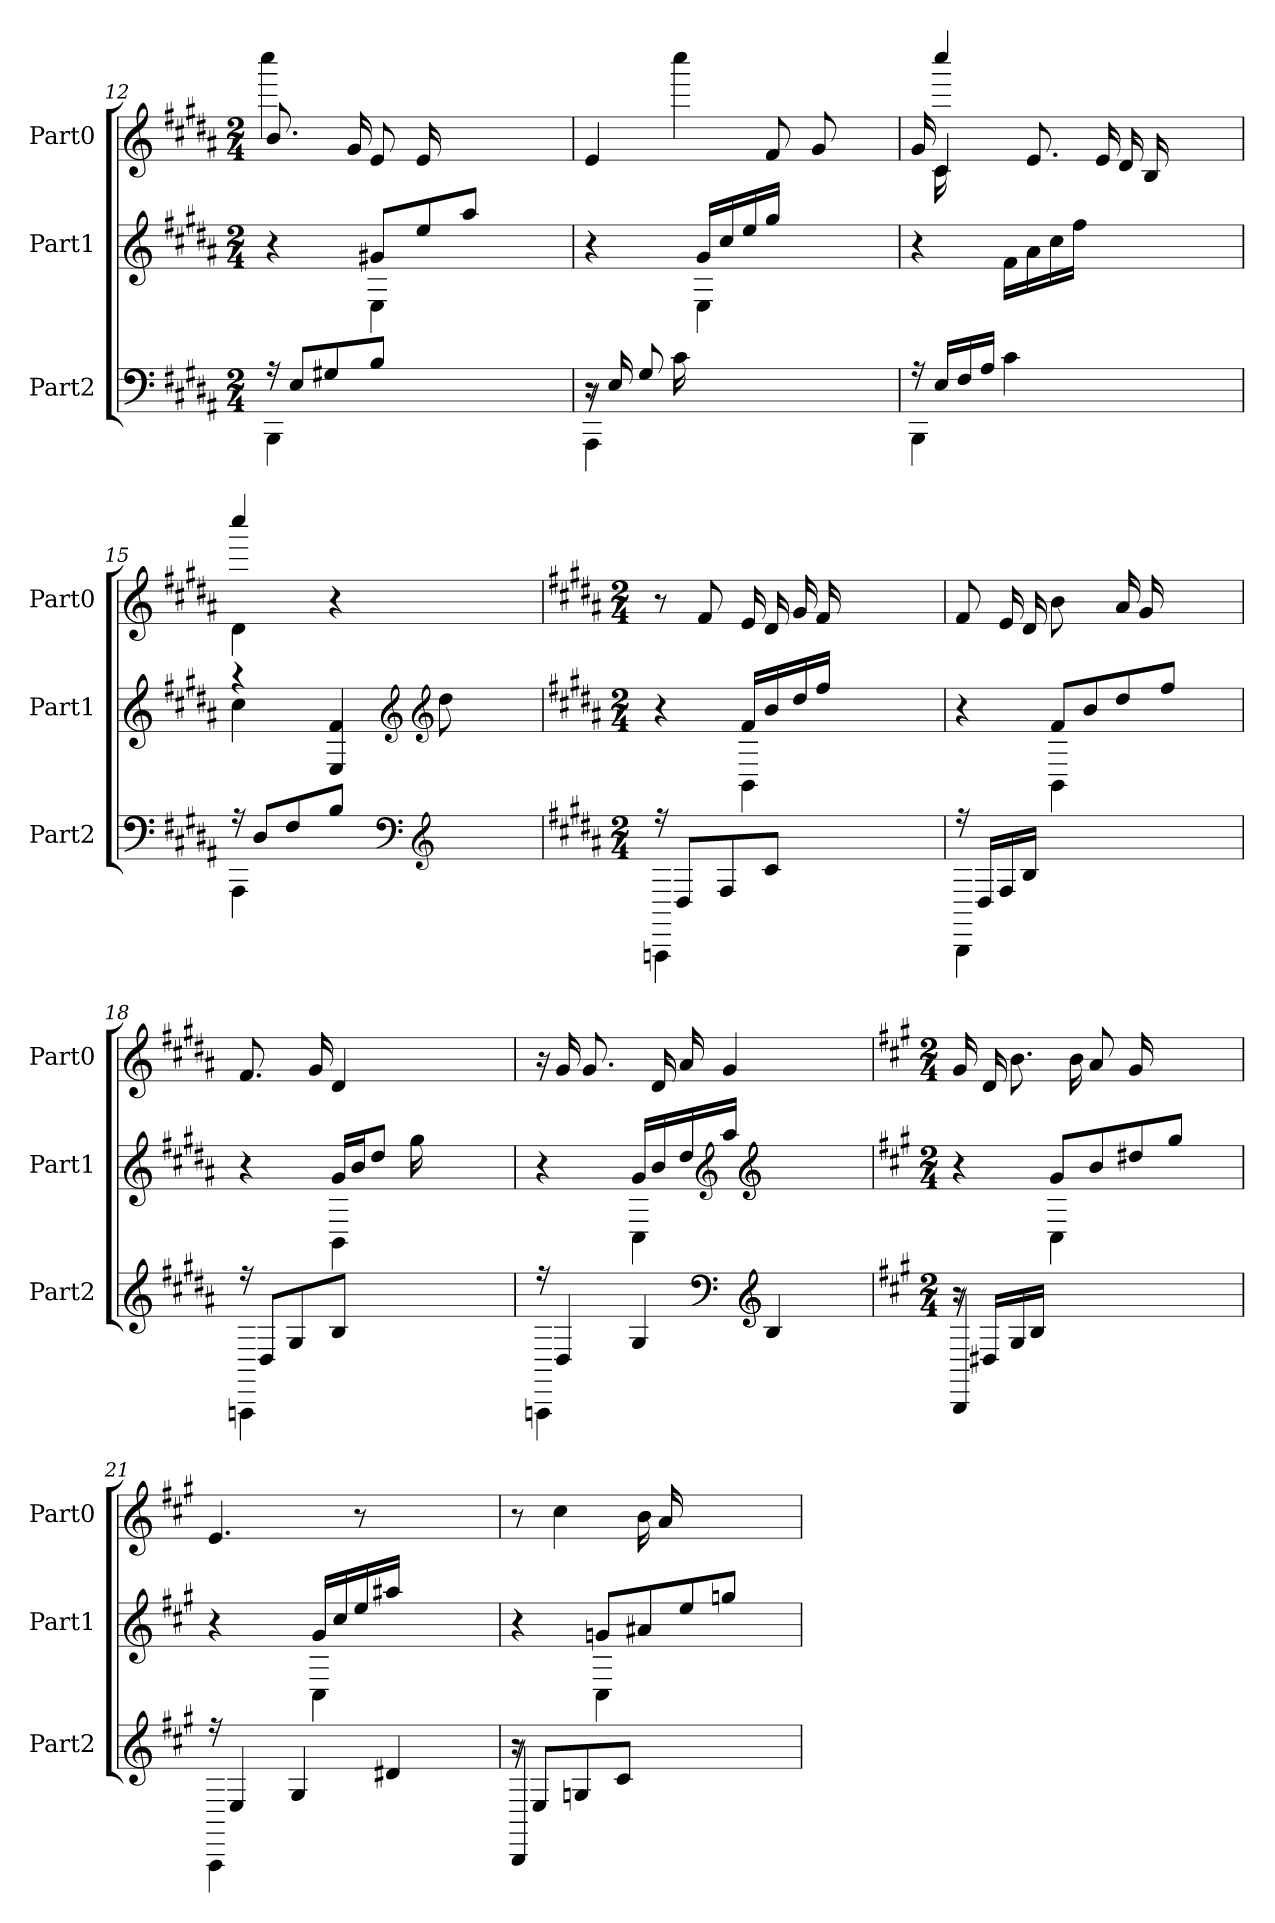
**kern	**kern	**kern
*part3	*part2	*part1
*staff3	*staff2	*staff1
*I"Part2	*I"Part1	*I"Part0
*I'Part2	*I'Part1	*I'Part0
!!LO:LB:g=z
*clefF4	*clefG2	*
*k[f#c#g#d#a#]	*k[f#c#g#d#a#]	*k[f#c#g#d#a#]
*M2/4	*M2/4	*M2/4
=12	=12	=12
*^	*^	*^
16r	4BBB	4r	16ryy	8.b	4cccc#
8EL	.	.	8ryy	.	.
8G#X	.	.	16ryy	16ryy	.
.	16ryy	16ryy	16ryy	16g#	16ryy
8BJ	16ryy	8g#XL	4E	8e	16ryy
.	16ryy	.	.	.	16ryy
16ryy	16ryy	8ee	.	16e	16ryy
16ryy	2ryy	.	.	16ryy	2ryy
4..ryy	.	8aa#J	4..ryy	4..ryy	.
.	.	4ryy	.	.	.
.	.	16ryy	.	.	.
*	*	*	*	*v	*v
=13	=13	=13	=13	=13
*	*^	*	*	*
16r	4AAA#	8r	4r	16ryy	4e
16E	.	.	.	16ryy	.
8G#	.	8ryy	.	8ryy	.
16c#	16ryy	16ryy	16ryy	16ryy	4cccc#
16ryy	16ryy	16ryy	16g#LL	4E	.
16ryy	16ryy	16ryy	16cc#	.	.
16ryy	16ryy	16ryy	16ee	.	.
16ryy	16ryy	16ryy	16gg#JJ	.	8f#
4..ryy	4..ryy	4..ryy	4..ryy	4..ryy	.
.	.	.	.	.	8g#
.	.	.	.	.	4ryy
*	*v	*v	*	*	*
*	*	*v	*v	*
=14	=14	=14	=14
*	*	*	*^
*	*	*	*	*^
16r	4BBB	4r	16g#	16ryy	16ryy
16ELL	.	.	4cccc#	16c#	4c#
16F#	.	.	.	16ryy	.
16A#JJ	.	.	.	16ryy	.
4c#	16ryy	16f#LL	.	16ryy	.
.	16ryy	16a#	8.e	16ryy	16ryy
.	16ryy	16cc#	.	16ryy	16ryy
.	16ryy	16ff#JJ	.	16ryy	16ryy
2ryy	2ryy	2ryy	16e	2ryy	2ryy
.	.	.	16d#	.	.
.	.	.	16B	.	.
.	.	.	4ryy	.	.
.	.	.	16ryy	.	.
*	*	*	*	*v	*v
=15	=15	=15	=15	=15
*	*	*^	*	*
16r	4AAA#	4r	4cc#	4cccc#	4d#
8D#L	.	.	.	.	.
8F#	.	.	.	.	.
.	16ryy	16ryy	16ryy	16ryy	16ryy
8BJ	16ryy	4f# 4E	16ryy	16ryy	4r
.	8ryy	.	8ryy	8ryy	.
8ryy	.	.	.	.	.
*clefF4	*	*clefG2	*	*	*
.	2ryy	.	2ryy	2ryy	.
*clefG2	*	*clefG2	*	*	*
4..ryy	.	8dd#	.	.	4..ryy
.	.	4ryy	.	.	.
.	.	16ryy	.	.	.
*	*	*	*	*v	*v
!!LO:PB:g=z
=16	=16	=16	=16	=16
*k[f#c#g#d#a#]	*	*k[f#c#g#d#a#]	*	*k[f#c#g#d#a#]
*M2/4	*	*M2/4	*	*M2/4
16r	4AAA	4r	16ryy	8r
8D#L	.	.	16ryy	.
.	.	.	16ryy	8f#
8F#	.	.	16ryy	.
.	16ryy	16f#LL	4BB	16e
8c#J	16ryy	16b	.	16d#
.	16ryy	16dd#	.	16g#
16ryy	16ryy	16ff#JJ	.	16f#
16ryy	2ryy	2ryy	2ryy	2ryy
16ryy	.	.	.	.
4.ryy	.	.	.	.
=17	=17	=17	=17	=17
16r	4BBB	4r	16ryy	8f#
16D#LL	.	.	16ryy	.
16F#	.	.	16ryy	16e
16BJJ	.	.	16ryy	16d#
8ryy	8ryy	8f#L	4BB	8b
8ryy	8ryy	8b	.	8ryy
16ryy	16ryy	8dd#	16ryy	16a#
16ryy	16ryy	.	16ryy	16g#
4.ryy	4.ryy	8ff#J	4.ryy	4.ryy
.	.	4ryy	.	.
=18	=18	=18	=18	=18
16r	4AAA	4r	16ryy	8.f#
8D#L	.	.	8ryy	.
8G#	.	.	16ryy	16ryy
.	16ryy	16ryy	16ryy	16g#
8BJ	16ryy	16g#LL	4BB	4d#
.	16ryy	16bJ	.	.
16ryy	8ryy	8dd#J	.	.
8ryy	.	.	.	.
.	16ryy	16gg#	16ryy	16ryy
16ryy	4.ryy	4.ryy	4.ryy	4.ryy
4ryy	.	.	.	.
16ryy	.	.	.	.
=19	=19	=19	=19	=19
16r	4AAA	4r	16ryy	16r
4D#	.	.	16ryy	16g#
.	.	.	8ryy	8.g#
.	16ryy	16ryy	16ryy	.
4G#	16ryy	16g#LL	4C#	16ryy
.	16ryy	16b	.	16d#
.	16ryy	16dd#	.	16a#
*clefF4	*	*clefG2	*	*
.	16ryy	16aa#JJ	.	4g#
*clefG2	*	*clefG2	*	*
4B	4..ryy	4..ryy	4..ryy	.
.	.	.	.	4ryy
16ryy	.	.	.	.
8ryy	.	.	.	.
*v	*v	*	*	*
!!LO:LB:g=z
=20	=20	=20	=20
*k[f#c#g#]	*k[f#c#g#]	*	*k[f#c#g#]
*M2/4	*M2/4	*	*M2/4
*^	*	*	*
*	*^	*	*	*
16r	8r	4BBB	4r	16ryy	16g#
16D#LL	.	.	.	16ryy	16d
16G#	16ryy	.	.	16ryy	8.b
16BJJ	16ryy	.	.	16ryy	.
16ryy	16ryy	16ryy	8g#L	4C#	.
16ryy	16ryy	16ryy	.	.	16b
16ryy	16ryy	16ryy	8b	.	8a
16ryy	16ryy	16ryy	.	.	.
2ryy	2ryy	2ryy	8dd#	2ryy	16g#
.	.	.	.	.	4..ryy
.	.	.	8gg#J	.	.
.	.	.	4ryy	.	.
*	*v	*v	*	*	*
=21	=21	=21	=21	=21
16r	4AAA	4r	16ryy	4.e
4E	.	.	8.ryy	.
.	16ryy	16ryy	16ryy	.
4G#	16ryy	16ryy	16ryy	.
.	16ryy	16g#LL	4C#	16ryy
.	16ryy	16cc#	.	16ryy
.	16ryy	16ee	.	8r
4d#	16ryy	16aa#JJ	.	.
.	4.ryy	4.ryy	4.ryy	4.ryy
16ryy	.	.	.	.
8ryy	.	.	.	.
=22	=22	=22	=22	=22
*	*^	*	*	*
16r	8r	4BBB	4r	16ryy	8r
8EL	.	.	.	16ryy	.
.	16ryy	.	.	16ryy	4cc#
8Gn	16ryy	.	.	16ryy	.
.	16ryy	16ryy	8gnL	4C#	.
8c#J	16ryy	16ryy	.	.	.
.	16ryy	16ryy	8a#	.	16b
16ryy	16ryy	16ryy	.	.	16a
16ryy	2ryy	2ryy	8ee	2ryy	2ryy
16ryy	.	.	.	.	.
4.ryy	.	.	8ggnJ	.	.
.	.	.	4ryy	.	.
*v	*v	*v	*	*	*
*	*v	*v	*
=	=	=
*-	*-	*-
